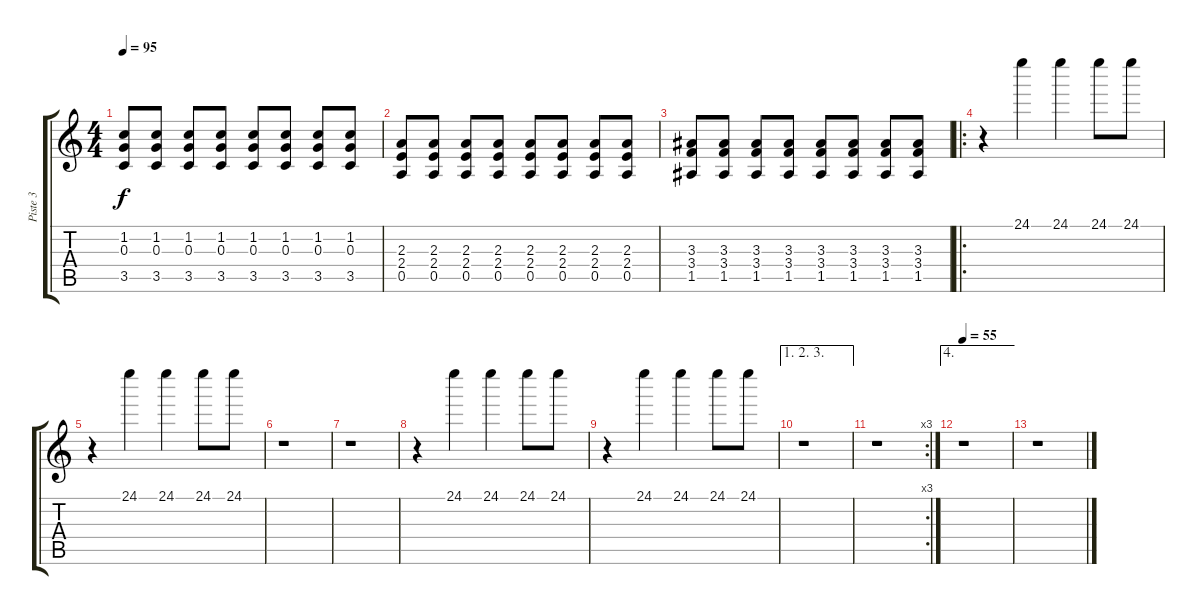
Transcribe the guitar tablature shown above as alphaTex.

\track ("Piste 3" "Piste 3") {instrument electricguitarmuted}
\staff {score tabs}
\tuning (E4 B3 G3 D3 A2 E2) {hide}
\ts (4 4)
\tempo 95
\clef g2
\ks c
(1.2 0.3 3.5).8{dy f} (1.2 0.3 3.5).8 (1.2 0.3 3.5).8 (1.2 0.3 3.5).8 (1.2 0.3 3.5).8 (1.2 0.3 3.5).8 (1.2 0.3 3.5).8 (1.2 0.3 3.5).8 |
(2.3 2.4 0.5).8 (2.3 2.4 0.5).8 (2.3 2.4 0.5).8 (2.3 2.4 0.5).8 (2.3 2.4 0.5).8 (2.3 2.4 0.5).8 (2.3 2.4 0.5).8 (2.3 2.4 0.5).8 |
(3.3 3.4 1.5).8 (3.3 3.4 1.5).8 (3.3 3.4 1.5).8 (3.3 3.4 1.5).8 (3.3 3.4 1.5).8 (3.3 3.4 1.5).8 (3.3 3.4 1.5).8 (3.3 3.4 1.5).8 |
\ro
r.4 24.1.4 24.1.4 24.1.8 24.1.8 |
r.4 24.1.4 24.1.4 24.1.8 24.1.8 |
r.1 |
r.1 |
r.4 24.1.4 24.1.4 24.1.8 24.1.8 |
r.4 24.1.4 24.1.4 24.1.8 24.1.8 |
\ae (1 2 3)
r.1 |
\rc 3
r.1 |
\ae 4
\tempo 55
r.1 |
r.1
